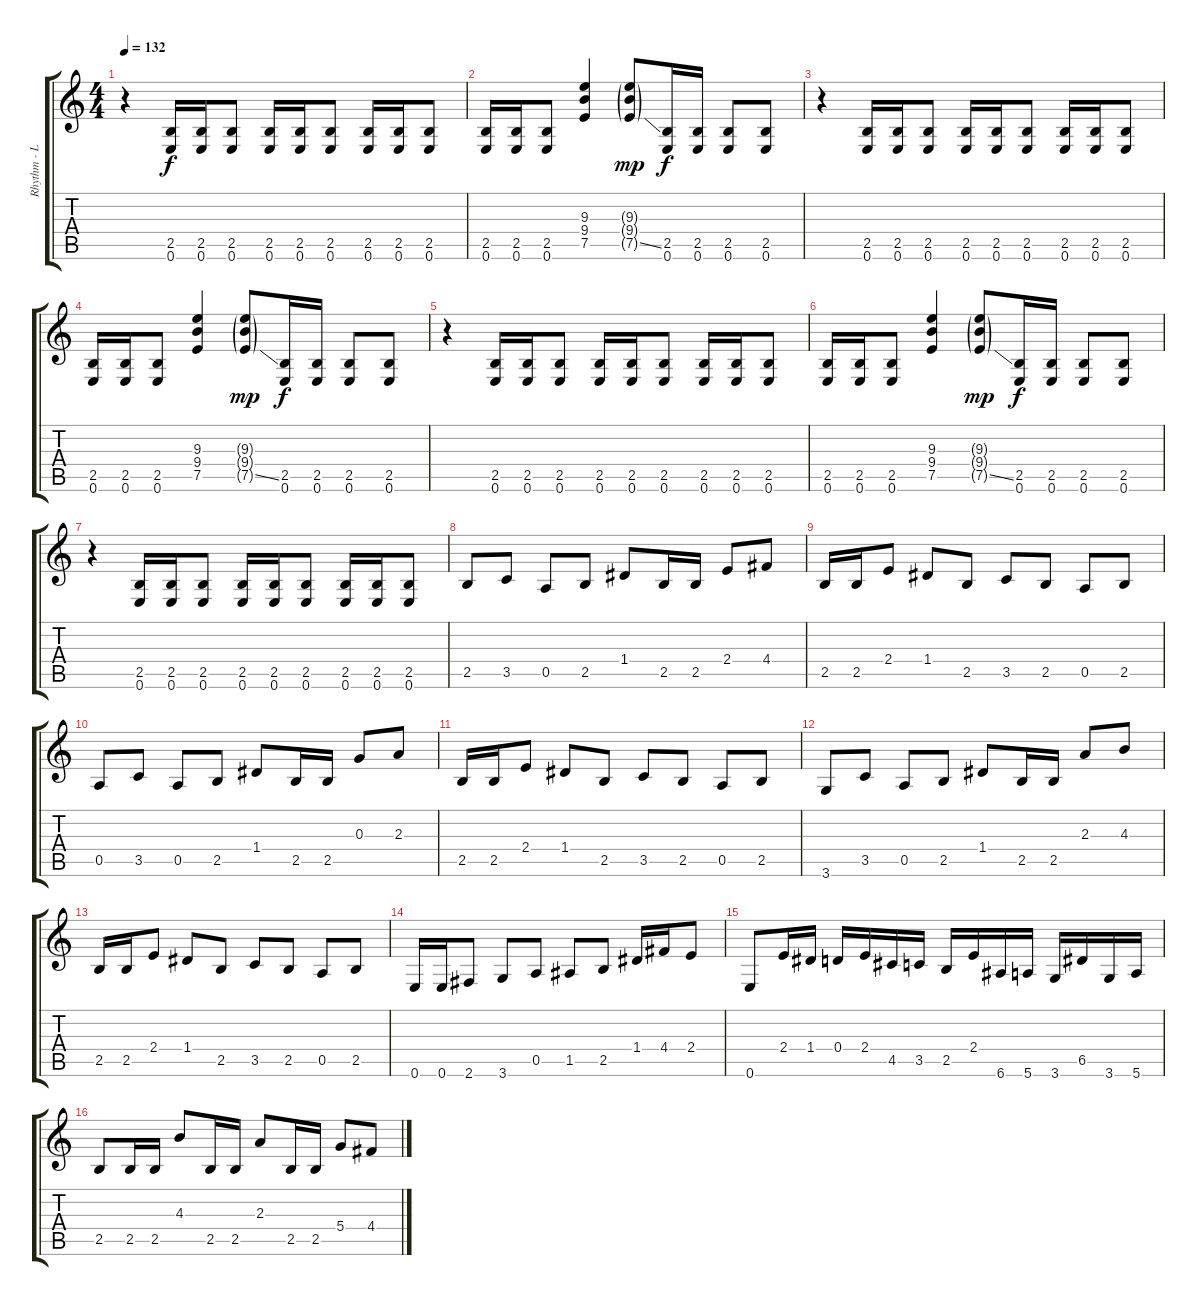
\track ("Rhythm - Lead Guitar" "Rhythm - L") {instrument distortionguitar}
\staff {score tabs}
\tuning (E4 B3 G3 D3 A2 E2) {hide}
\ts (4 4)
\tempo 132
\clef g2
\ks c
r.4{dy f} (2.5 0.6).16 (2.5 0.6).16 (2.5 0.6).8 (2.5 0.6).16 (2.5 0.6).16 (2.5 0.6).8 (2.5 0.6).16 (2.5 0.6).16 (2.5 0.6).8 |
(2.5 0.6).16 (2.5 0.6).16 (2.5 0.6).8 (9.3 9.4 7.5).4 (9.3{g} 9.4{g} 7.5{ss g}).8{dy mp} (2.5 0.6).16{dy f} (2.5 0.6).16 (2.5 0.6).8 (2.5 0.6).8 |
r.4 (2.5 0.6).16 (2.5 0.6).16 (2.5 0.6).8 (2.5 0.6).16 (2.5 0.6).16 (2.5 0.6).8 (2.5 0.6).16 (2.5 0.6).16 (2.5 0.6).8 |
(2.5 0.6).16 (2.5 0.6).16 (2.5 0.6).8 (9.3 9.4 7.5).4 (9.3{g} 9.4{g} 7.5{ss g}).8{dy mp} (2.5 0.6).16{dy f} (2.5 0.6).16 (2.5 0.6).8 (2.5 0.6).8 |
r.4 (2.5 0.6).16 (2.5 0.6).16 (2.5 0.6).8 (2.5 0.6).16 (2.5 0.6).16 (2.5 0.6).8 (2.5 0.6).16 (2.5 0.6).16 (2.5 0.6).8 |
(2.5 0.6).16 (2.5 0.6).16 (2.5 0.6).8 (9.3 9.4 7.5).4 (9.3{g} 9.4{g} 7.5{ss g}).8{dy mp} (2.5 0.6).16{dy f} (2.5 0.6).16 (2.5 0.6).8 (2.5 0.6).8 |
r.4 (2.5 0.6).16 (2.5 0.6).16 (2.5 0.6).8 (2.5 0.6).16 (2.5 0.6).16 (2.5 0.6).8 (2.5 0.6).16 (2.5 0.6).16 (2.5 0.6).8 |
2.5.8 3.5.8 0.5.8 2.5.8 1.4.8 2.5.16 2.5.16 2.4.8 4.4.8 |
2.5.16 2.5.16 2.4.8 1.4.8 2.5.8 3.5.8 2.5.8 0.5.8 2.5.8 |
0.5.8 3.5.8 0.5.8 2.5.8 1.4.8 2.5.16 2.5.16 0.3.8 2.3.8 |
2.5.16 2.5.16 2.4.8 1.4.8 2.5.8 3.5.8 2.5.8 0.5.8 2.5.8 |
3.6.8 3.5.8 0.5.8 2.5.8 1.4.8 2.5.16 2.5.16 2.3.8 4.3.8 |
2.5.16 2.5.16 2.4.8 1.4.8 2.5.8 3.5.8 2.5.8 0.5.8 2.5.8 |
0.6.16 0.6.16 2.6.8 3.6.8 0.5.8 1.5.8 2.5.8 1.4.16 4.4.16 2.4.8 |
0.6.8 2.4.16 1.4.16 0.4.16 2.4.16 4.5.16 3.5.16 2.5.16 2.4.16 6.6.16 5.6.16 3.6.16 6.5.16 3.6.16 5.6.16 |
2.5.8 2.5.16 2.5.16 4.3.8 2.5.16 2.5.16 2.3.8 2.5.16 2.5.16 5.4.8 4.4.8
